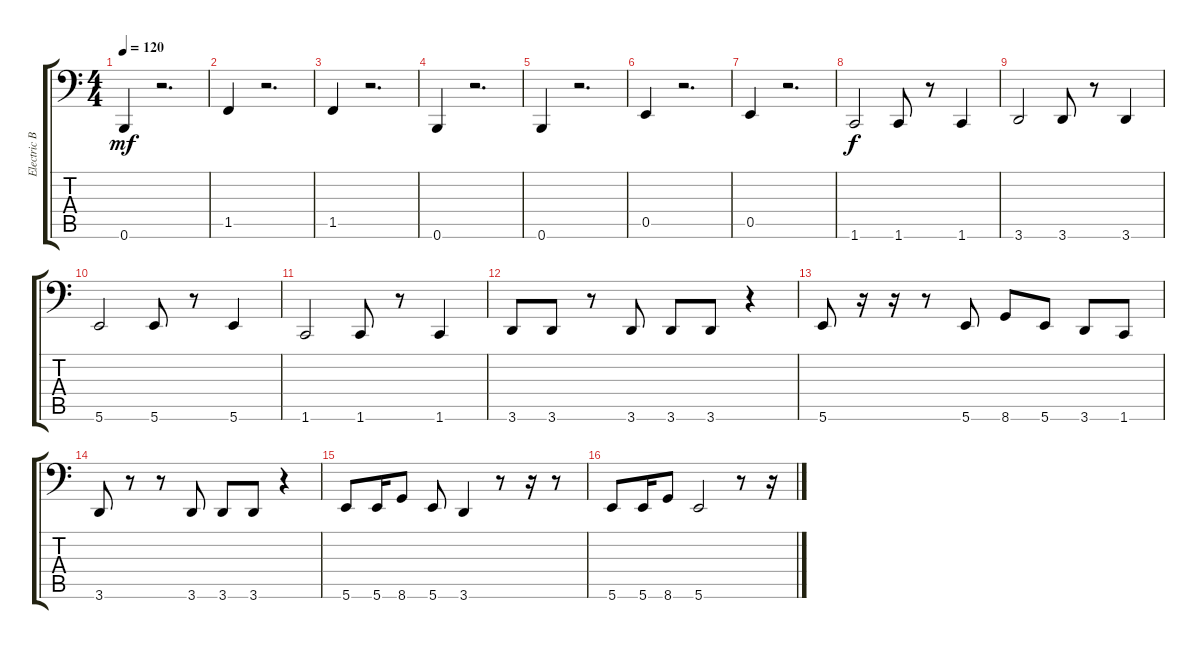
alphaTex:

\track ("Electric Bass" "Electric B") {instrument electricbassfinger}
\staff {score tabs}
\tuning (C3 G2 D2 A1 E1 B0) {hide}
\ts (4 4)
\tempo 120
\clef f4
\ks c
0.6.4{dy mf} r.2{d} |
1.5.4 r.2{d} |
1.5.4 r.2{d} |
0.6.4 r.2{d} |
0.6.4 r.2{d} |
0.5.4 r.2{d} |
0.5.4 r.2{d} |
1.6.2{dy f} 1.6.8 r.8 1.6.4 |
3.6.2 3.6.8 r.8 3.6.4 |
5.6.2 5.6.8 r.8 5.6.4 |
1.6.2 1.6.8 r.8 1.6.4 |
3.6.8 3.6.8 r.8 3.6.8 3.6.8 3.6.8 r.4 |
5.6.8 r.16 r.16 r.8 5.6.8 8.6.8 5.6.8 3.6.8 1.6.8 |
3.6.8 r.8 r.8 3.6.8 3.6.8 3.6.8 r.4 |
5.6.8 5.6.16 8.6.8 5.6.8 3.6.4 r.8 r.16 r.8 |
5.6.8 5.6.16 8.6.8 5.6.2 r.8 r.16
